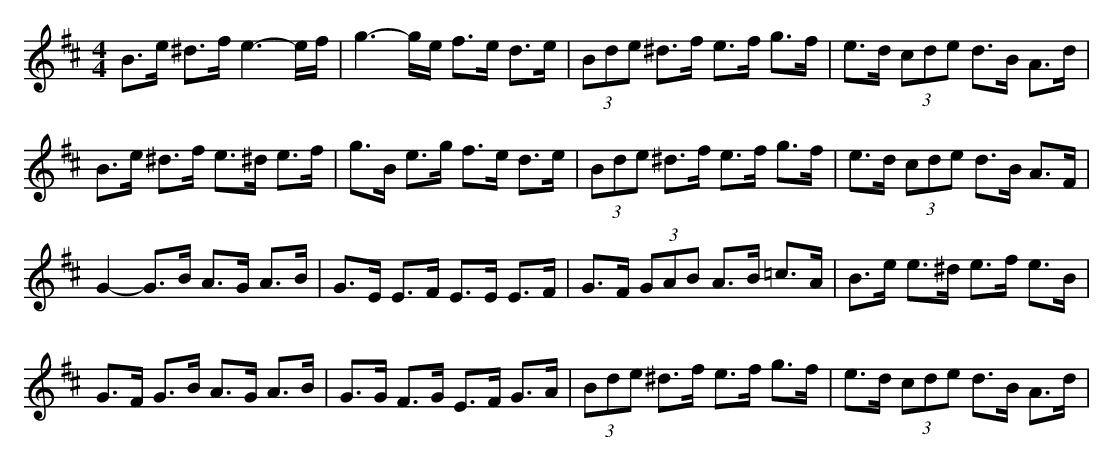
X:1
M:4/4
K:Edor
B>e ^d>f e3- e/f/|g3- g/e/ f>e d>e|(3Bde ^d>f e>f g>f|e>d (3cde d>B A>d|
B>e ^d>f e>^d e>f|g>B e>g f>e d>e|(3Bde ^d>f e>f g>f|e>d (3cde d>B A>F|
G2- G>B A>G A>B|G>E E>F E>E E>F|G>F (3GAB A>B =c>A|B>e e>^d e>f e>B|
G>F G>B A>G A>B|G>G F>G E>F G>A|(3Bde ^d>f e>f g>f|e>d (3cde d>B A>d|
